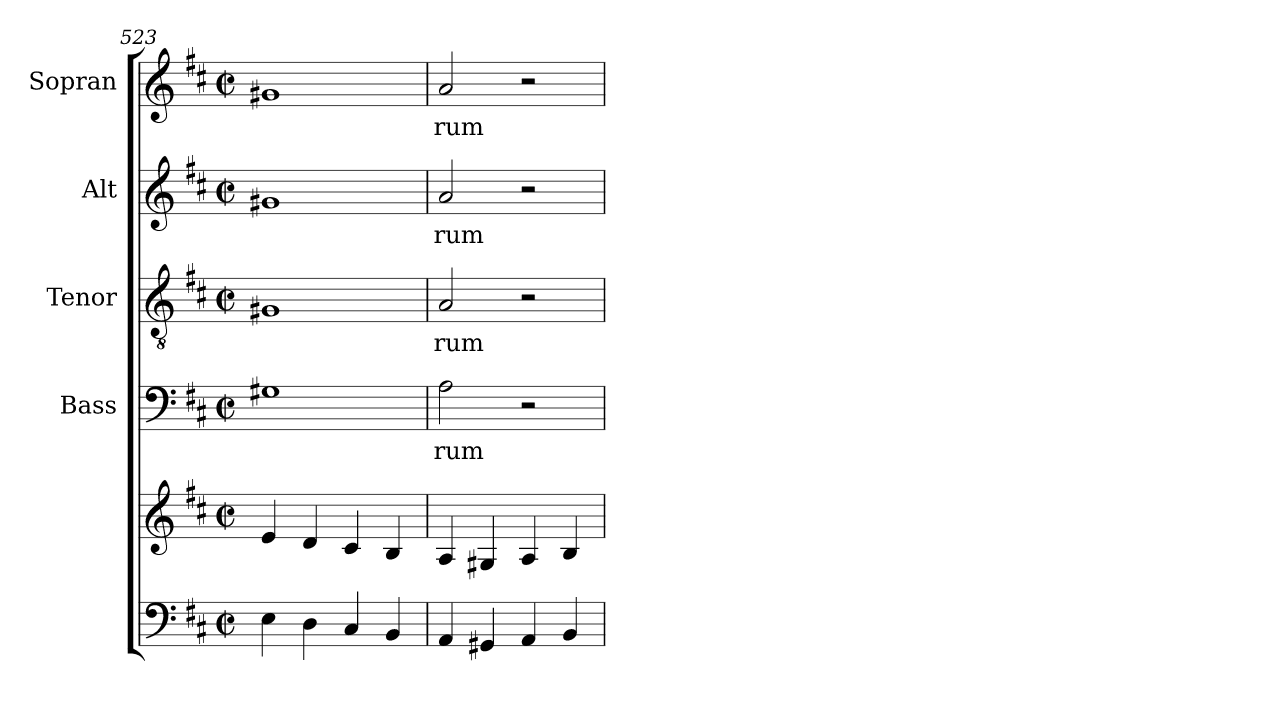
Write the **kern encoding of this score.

**kern	**kern	**kern	**text	**kern	**text	**kern	**text	**kern	**text
*part5	*part5	*part4	*part4	*part3	*part3	*part2	*part2	*part1	*part1
*staff6	*staff5	*staff4	*staff4	*staff3	*staff3	*staff2	*staff2	*staff1	*staff1
*	*	*I"Bass	*	*I"Tenor	*	*I"Alt	*	*I"Sopran	*
*	*	*I'B.	*	*I'T.	*	*I'A.	*	*I'S.	*
!!LO:LB:g=z
*clefF4	*clefG2	*clefF4	*	*clefGv2	*	*clefG2	*	*clefG2	*
*k[f#c#]	*k[f#c#]	*k[f#c#]	*	*k[f#c#]	*	*k[f#c#]	*	*k[f#c#]	*
*D:	*D:	*D:	*	*D:	*	*D:	*	*D:	*
*M2/2	*M2/2	*M2/2	*	*M2/2	*	*M2/2	*	*M2/2	*
*met(c|)	*met(c|)	*met(c|)	*	*met(c|)	*	*met(c|)	*	*met(c|)	*
=523	=523	=523	=523	=523	=523	=523	=523	=523	=523
4E\	4e/	1G#X	.	1G#X	.	1g#X	.	1g#X	.
4D\	4d/	.	.	.	.	.	.	.	.
4C#/	4c#/	.	.	.	.	.	.	.	.
4BB/	4B/	.	.	.	.	.	.	.	.
=524	=524	=524	=524	=524	=524	=524	=524	=524	=524
!	!	!	!LO:LY:b	!	!LO:LY:b	!	!LO:LY:b	!	!LO:LY:b
4AA/	4A/	2A\	-rum	2A/	-rum	2a/	-rum	2a/	-rum
4GG#X/	4G#X/	.	.	.	.	.	.	.	.
4AA/	4A/	2r	.	2r	.	2r	.	2r	.
4BB/	4B/	.	.	.	.	.	.	.	.
=	=	=	=	=	=	=	=	=	=
*-	*-	*-	*-	*-	*-	*-	*-	*-	*-
